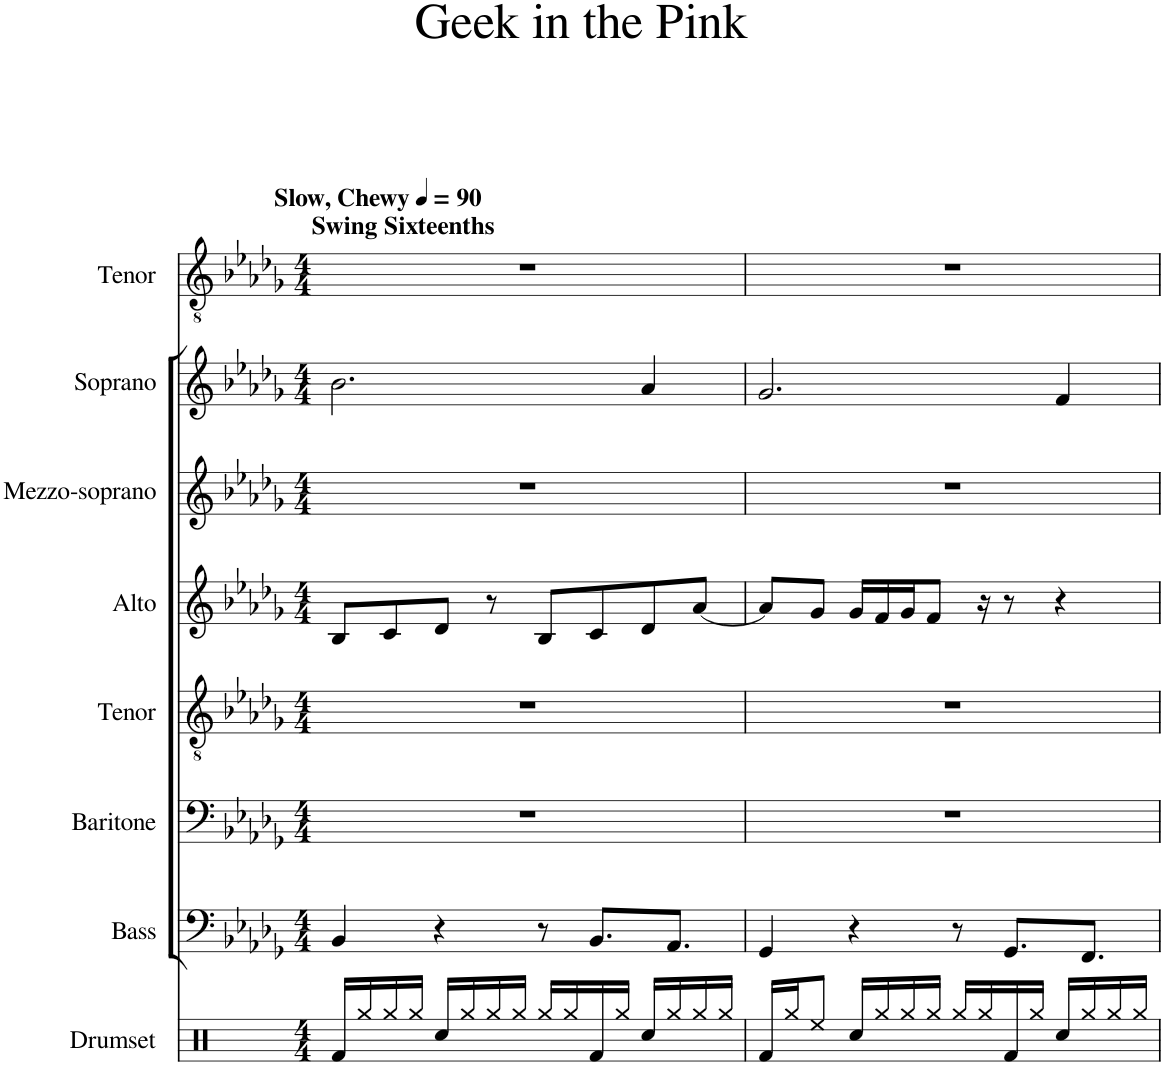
**kern	**kern	**kern	**kern	**kern	**kern	**kern	**kern
*part8	*part7	*part6	*part5	*part4	*part3	*part2	*part1
*staff8	*staff7	*staff6	*staff5	*staff4	*staff3	*staff2	*staff1
*I"Drumset	*I"Bass	*I"Baritone	*I"Tenor	*I"Alto	*I"Mezzo-soprano	*I"Soprano	*I"Tenor
*I'Drs.	*I'B.	*I'Bar.	*I'T.	*I'A.	*I'Mzs.	*I'S.	*I'T.
*clefX	*clefF4	*clefF4	*clefGv2	*clefG2	*clefG2	*clefG2	*clefGv2
*k[]	*k[b-e-a-d-g-]	*k[b-e-a-d-g-]	*k[b-e-a-d-g-]	*k[b-e-a-d-g-]	*k[b-e-a-d-g-]	*k[b-e-a-d-g-]	*k[b-e-a-d-g-]
*M4/4	*M4/4	*M4/4	*M4/4	*M4/4	*M4/4	*M4/4	*M4/4
*MM90	*MM90	*MM90	*MM90	*MM90	*MM90	*MM90	*MM90
=1	=1	=1	=1	=1	=1	=1	=1
!	!	!	!	!	!	!	!LO:TX:a:B:t=Slow, Chewy
!	!	!	!	!	!	!	!LO:TX:a:B:t=Swing Sixteenths
16Rf/LL	4BB-/	1r	1r	8B-/L	1r	2.b-\	1r
16Rgg/	.	.	.	.	.	.	.
16Rgg/	.	.	.	8c/	.	.	.
16Rgg/JJ	.	.	.	.	.	.	.
16Rcc/LL	4r	.	.	8d-/J	.	.	.
16Rgg/	.	.	.	.	.	.	.
16Rgg/	.	.	.	8r	.	.	.
16Rgg/JJ	.	.	.	.	.	.	.
16Rgg/LL	8r	.	.	8B-/L	.	.	.
16Rgg/	.	.	.	.	.	.	.
16Rf/	8.BB-/L	.	.	8c/	.	.	.
16Rgg/JJ	.	.	.	.	.	.	.
16Rcc/LL	.	.	.	8d-/	.	4a-/	.
16Rgg/	8.AA-/J	.	.	.	.	.	.
16Rgg/	.	.	.	[8a-/J	.	.	.
16Rgg/JJ	.	.	.	.	.	.	.
=2	=2	=2	=2	=2	=2	=2	=2
16Rf/LL	4GG-/	1r	1r	8a-/L]	1r	2.g-/	1r
16Rgg/J	.	.	.	.	.	.	.
8Ree/J	.	.	.	8g-/J	.	.	.
16Rcc/LL	4r	.	.	16g-/LL	.	.	.
16Rgg/	.	.	.	16f/	.	.	.
16Rgg/	.	.	.	16g-/J	.	.	.
16Rgg/JJ	.	.	.	8f/J	.	.	.
16Rgg/LL	8r	.	.	.	.	.	.
16Rgg/	.	.	.	16r	.	.	.
16Rf/	8.GG-/L	.	.	8r	.	.	.
16Rgg/JJ	.	.	.	.	.	.	.
16Rcc/LL	.	.	.	4r	.	4f/	.
16Rgg/	8.FF/J	.	.	.	.	.	.
16Rgg/	.	.	.	.	.	.	.
16Rgg/JJ	.	.	.	.	.	.	.
=	=	=	=	=	=	=	=
*-	*-	*-	*-	*-	*-	*-	*-
